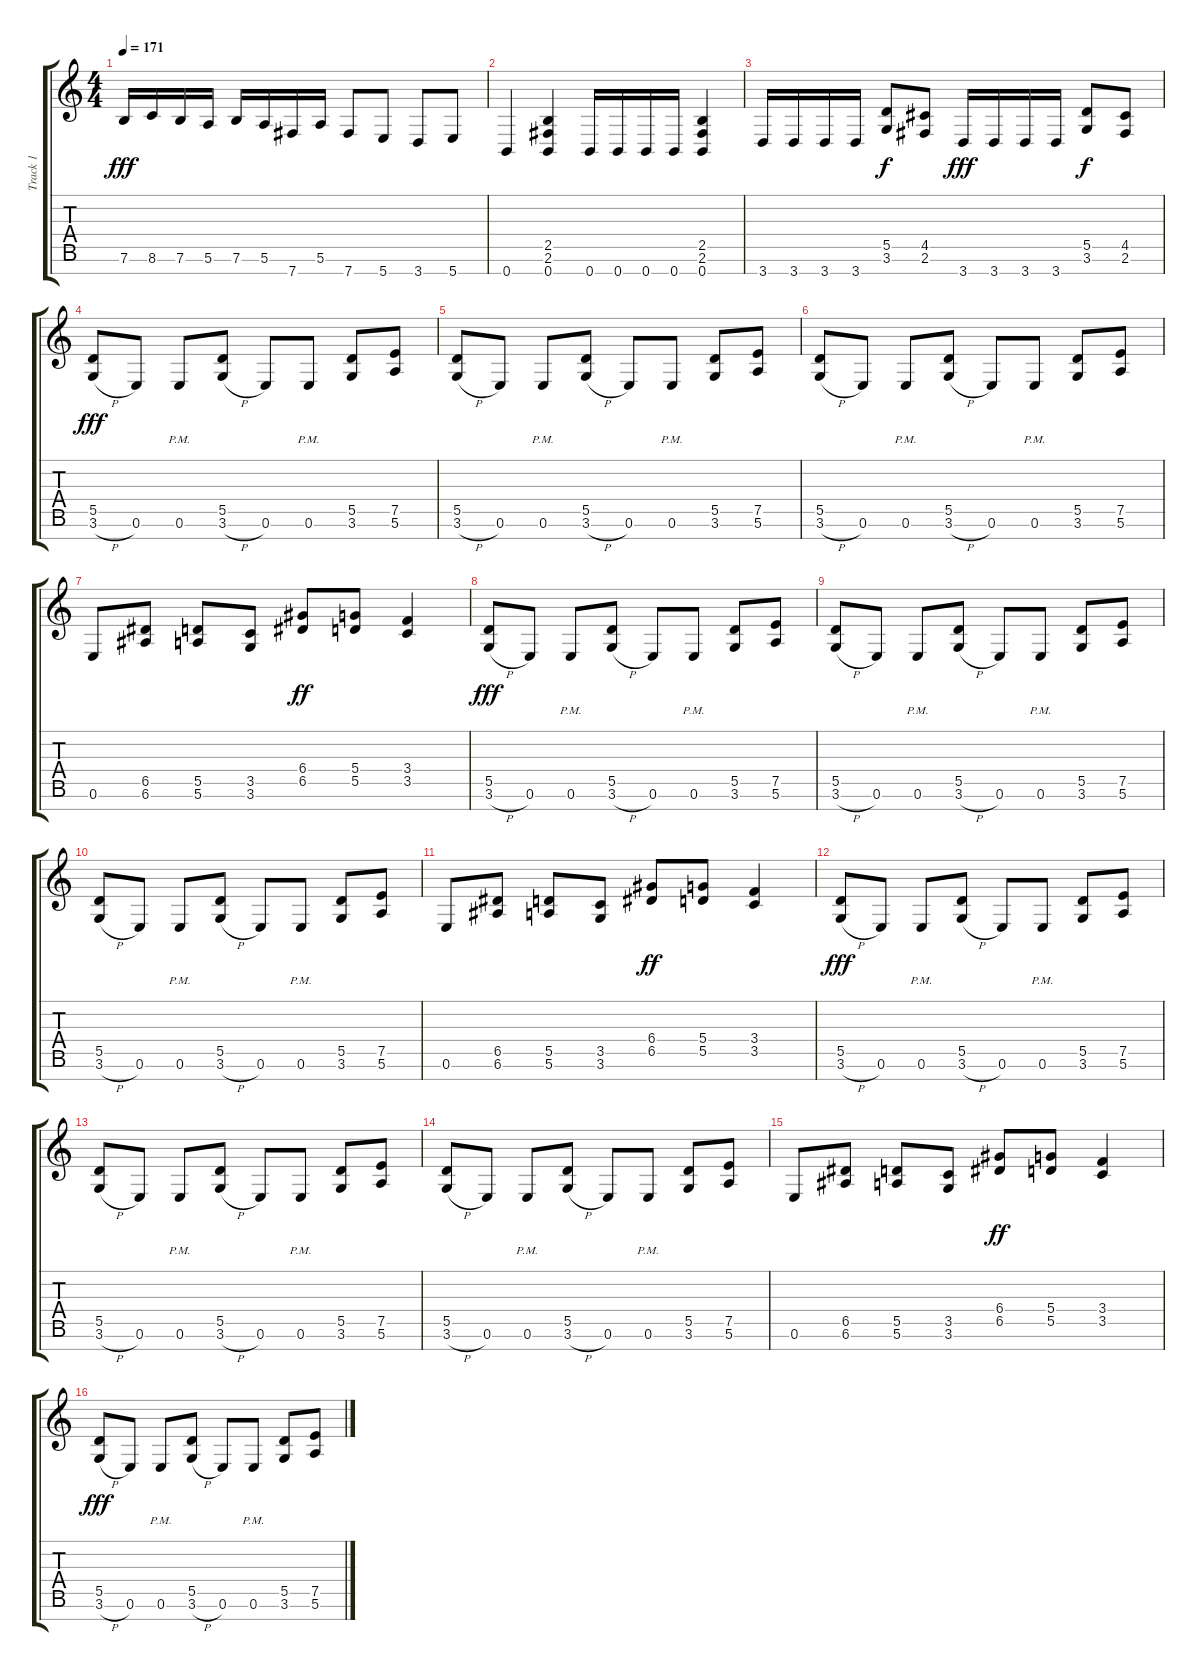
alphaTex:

\track ("Track 1" "Track 1") {instrument distortionguitar}
\staff {score tabs}
\tuning (E4 B3 G3 D3 A2 E2 B1) {hide}
\ts (4 4)
\tempo 171
\clef g2
\ks c
7.6.16{dy fff} 8.6.16 7.6.16 5.6.16 7.6.16 5.6.16 7.7.16 5.6.16 7.7.8 5.7.8 3.7.8 5.7.8 |
0.7.4 (2.5 2.6 0.7).4 0.7.16 0.7.16 0.7.16 0.7.16 (2.5 2.6 0.7).4 |
3.7.16 3.7.16 3.7.16 3.7.16 (5.5 3.6).8{dy f} (4.5 2.6).8 3.7.16{dy fff} 3.7.16 3.7.16 3.7.16 (5.5 3.6).8{dy f} (4.5 2.6).8 |
(5.5 3.6{h}).8{dy fff} 0.6.8 0.6{pm}.8 (5.5 3.6{h}).8 0.6.8 0.6{pm}.8 (5.5 3.6).8 (7.5 5.6).8 |
(5.5 3.6{h}).8 0.6.8 0.6{pm}.8 (5.5 3.6{h}).8 0.6.8 0.6{pm}.8 (5.5 3.6).8 (7.5 5.6).8 |
(5.5 3.6{h}).8 0.6.8 0.6{pm}.8 (5.5 3.6{h}).8 0.6.8 0.6{pm}.8 (5.5 3.6).8 (7.5 5.6).8 |
0.6.8 (6.5 6.6).8 (5.5 5.6).8 (3.5 3.6).8 (6.4 6.5).8{dy ff} (5.4 5.5).8 (3.4 3.5).4 |
(5.5 3.6{h}).8{dy fff} 0.6.8 0.6{pm}.8 (5.5 3.6{h}).8 0.6.8 0.6{pm}.8 (5.5 3.6).8 (7.5 5.6).8 |
(5.5 3.6{h}).8 0.6.8 0.6{pm}.8 (5.5 3.6{h}).8 0.6.8 0.6{pm}.8 (5.5 3.6).8 (7.5 5.6).8 |
(5.5 3.6{h}).8 0.6.8 0.6{pm}.8 (5.5 3.6{h}).8 0.6.8 0.6{pm}.8 (5.5 3.6).8 (7.5 5.6).8 |
0.6.8 (6.5 6.6).8 (5.5 5.6).8 (3.5 3.6).8 (6.4 6.5).8{dy ff} (5.4 5.5).8 (3.4 3.5).4 |
(5.5 3.6{h}).8{dy fff} 0.6.8 0.6{pm}.8 (5.5 3.6{h}).8 0.6.8 0.6{pm}.8 (5.5 3.6).8 (7.5 5.6).8 |
(5.5 3.6{h}).8 0.6.8 0.6{pm}.8 (5.5 3.6{h}).8 0.6.8 0.6{pm}.8 (5.5 3.6).8 (7.5 5.6).8 |
(5.5 3.6{h}).8 0.6.8 0.6{pm}.8 (5.5 3.6{h}).8 0.6.8 0.6{pm}.8 (5.5 3.6).8 (7.5 5.6).8 |
0.6.8 (6.5 6.6).8 (5.5 5.6).8 (3.5 3.6).8 (6.4 6.5).8{dy ff} (5.4 5.5).8 (3.4 3.5).4 |
(5.5 3.6{h}).8{dy fff} 0.6.8 0.6{pm}.8 (5.5 3.6{h}).8 0.6.8 0.6{pm}.8 (5.5 3.6).8 (7.5 5.6).8
